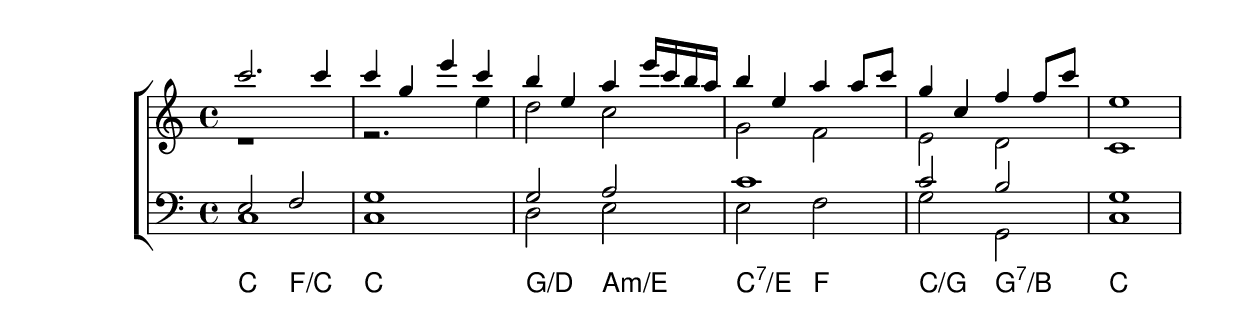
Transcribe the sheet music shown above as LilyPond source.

\paper {
  top-system-spacing.basic-distance = #10
  score-system-spacing.basic-distance = #20
  system-system-spacing.basic-distance = #20
  last-bottom-spacing.basic-distance = #10
}

global = {
  \key c \major
  \time 4/4
}

sopMusic = \relative {
  c'''2. c4 c g e' c b e, a e'16 c b a b4 e, a a8 c g4 c, f f8 c' e,1
}

altoMusic = \relative {
  r1 r2. e''4 d2 c g f e d c1
}

tenorMusic = \relative {
  e2 f g1 g2 a c1 c2 b g1
}

bassMusic = \relative {
  c1 c1 d2 e e f g g, c1
}

\score {
  \new ChoirStaff <<
    \new Lyrics = "sopranos" \with {
      % this is needed for lyrics above a staff
      \override VerticalAxisGroup.staff-affinity = #DOWN
    }
    \new Staff = "women" <<
      \new Voice = "sopranos" {
        \voiceOne
        << \global \sopMusic >>
      }
      \new Voice = "altos" {
        \voiceTwo
        << \global \altoMusic >>
      }
    >>
    \new Lyrics = "altos"
    \new Lyrics = "tenors" \with {
      % this is needed for lyrics above a staff
      \override VerticalAxisGroup.staff-affinity = #DOWN
    }
    \new Staff = "men" <<
      \clef bass
      \new Voice = "tenors" {
        \voiceOne
        << \global \tenorMusic >>
      }
      \new Voice = "basses" {
        \voiceTwo << \global \bassMusic >>
      }
    \chords { c2 f:/c c1 g2:/d a:m/e c:7/e f c/g g:7/b c1 }
    >>
  >>
}